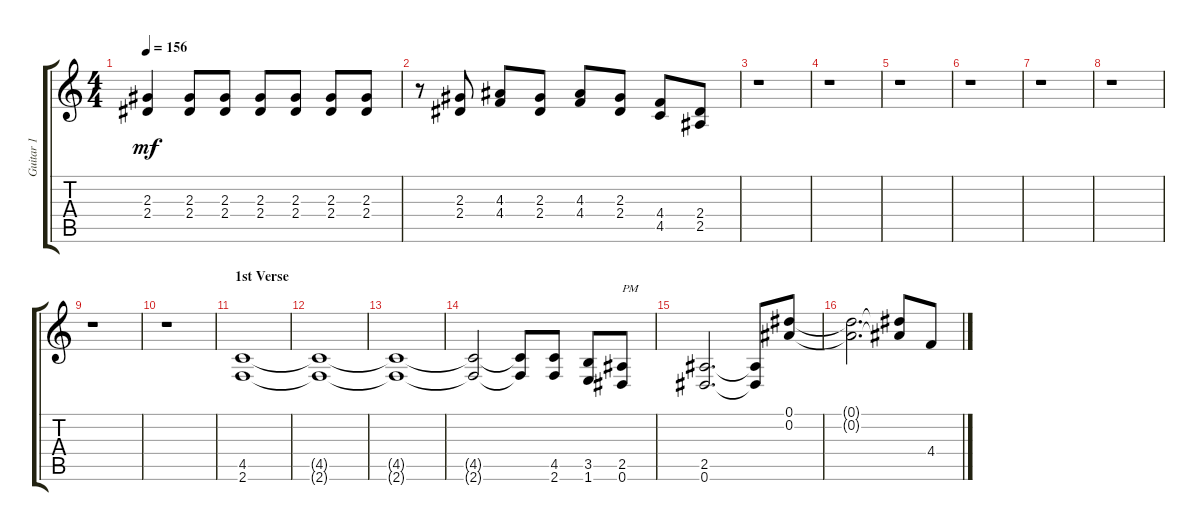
\track ("Guitar 1" "Guitar 1") {instrument distortionguitar}
\staff {score tabs}
\tuning (Eb4 Bb3 Gb3 Db3 Ab2 Eb2) {hide}
\ts (4 4)
\tempo 156
\clef g2
\ks c
(2.3 2.4).4{dy mf} (2.3 2.4).8 (2.3 2.4).8 (2.3 2.4).8 (2.3 2.4).8 (2.3 2.4).8 (2.3 2.4).8 |
r.8 (2.3 2.4).8 (4.3 4.4).8 (2.3 2.4).8 (4.3 4.4).8 (2.3 2.4).8 (4.4 4.5).8 (2.4 2.5).8 |
r.1 |
r.1 |
r.1 |
r.1 |
r.1 |
r.1 |
r.1 |
r.1 |
\section ("" "1st Verse")
(4.5 2.6).1 |
(4.5{t} 2.6{t}).1 |
(4.5{t} 2.6{t}).1 |
(4.5{t} 2.6{t}).2 (4.5{t} 2.6{t}).8 (4.5 2.6).8 (3.5 1.6).8 (2.5 0.6).8{txt "PM"} |
(2.5 0.6).2{d} (2.5{t} 0.6{t}).8 (0.1 0.2).8 |
(0.1{t} 0.2{t}).2{d} (0.1{t} 0.2{t}).8 4.4.8
